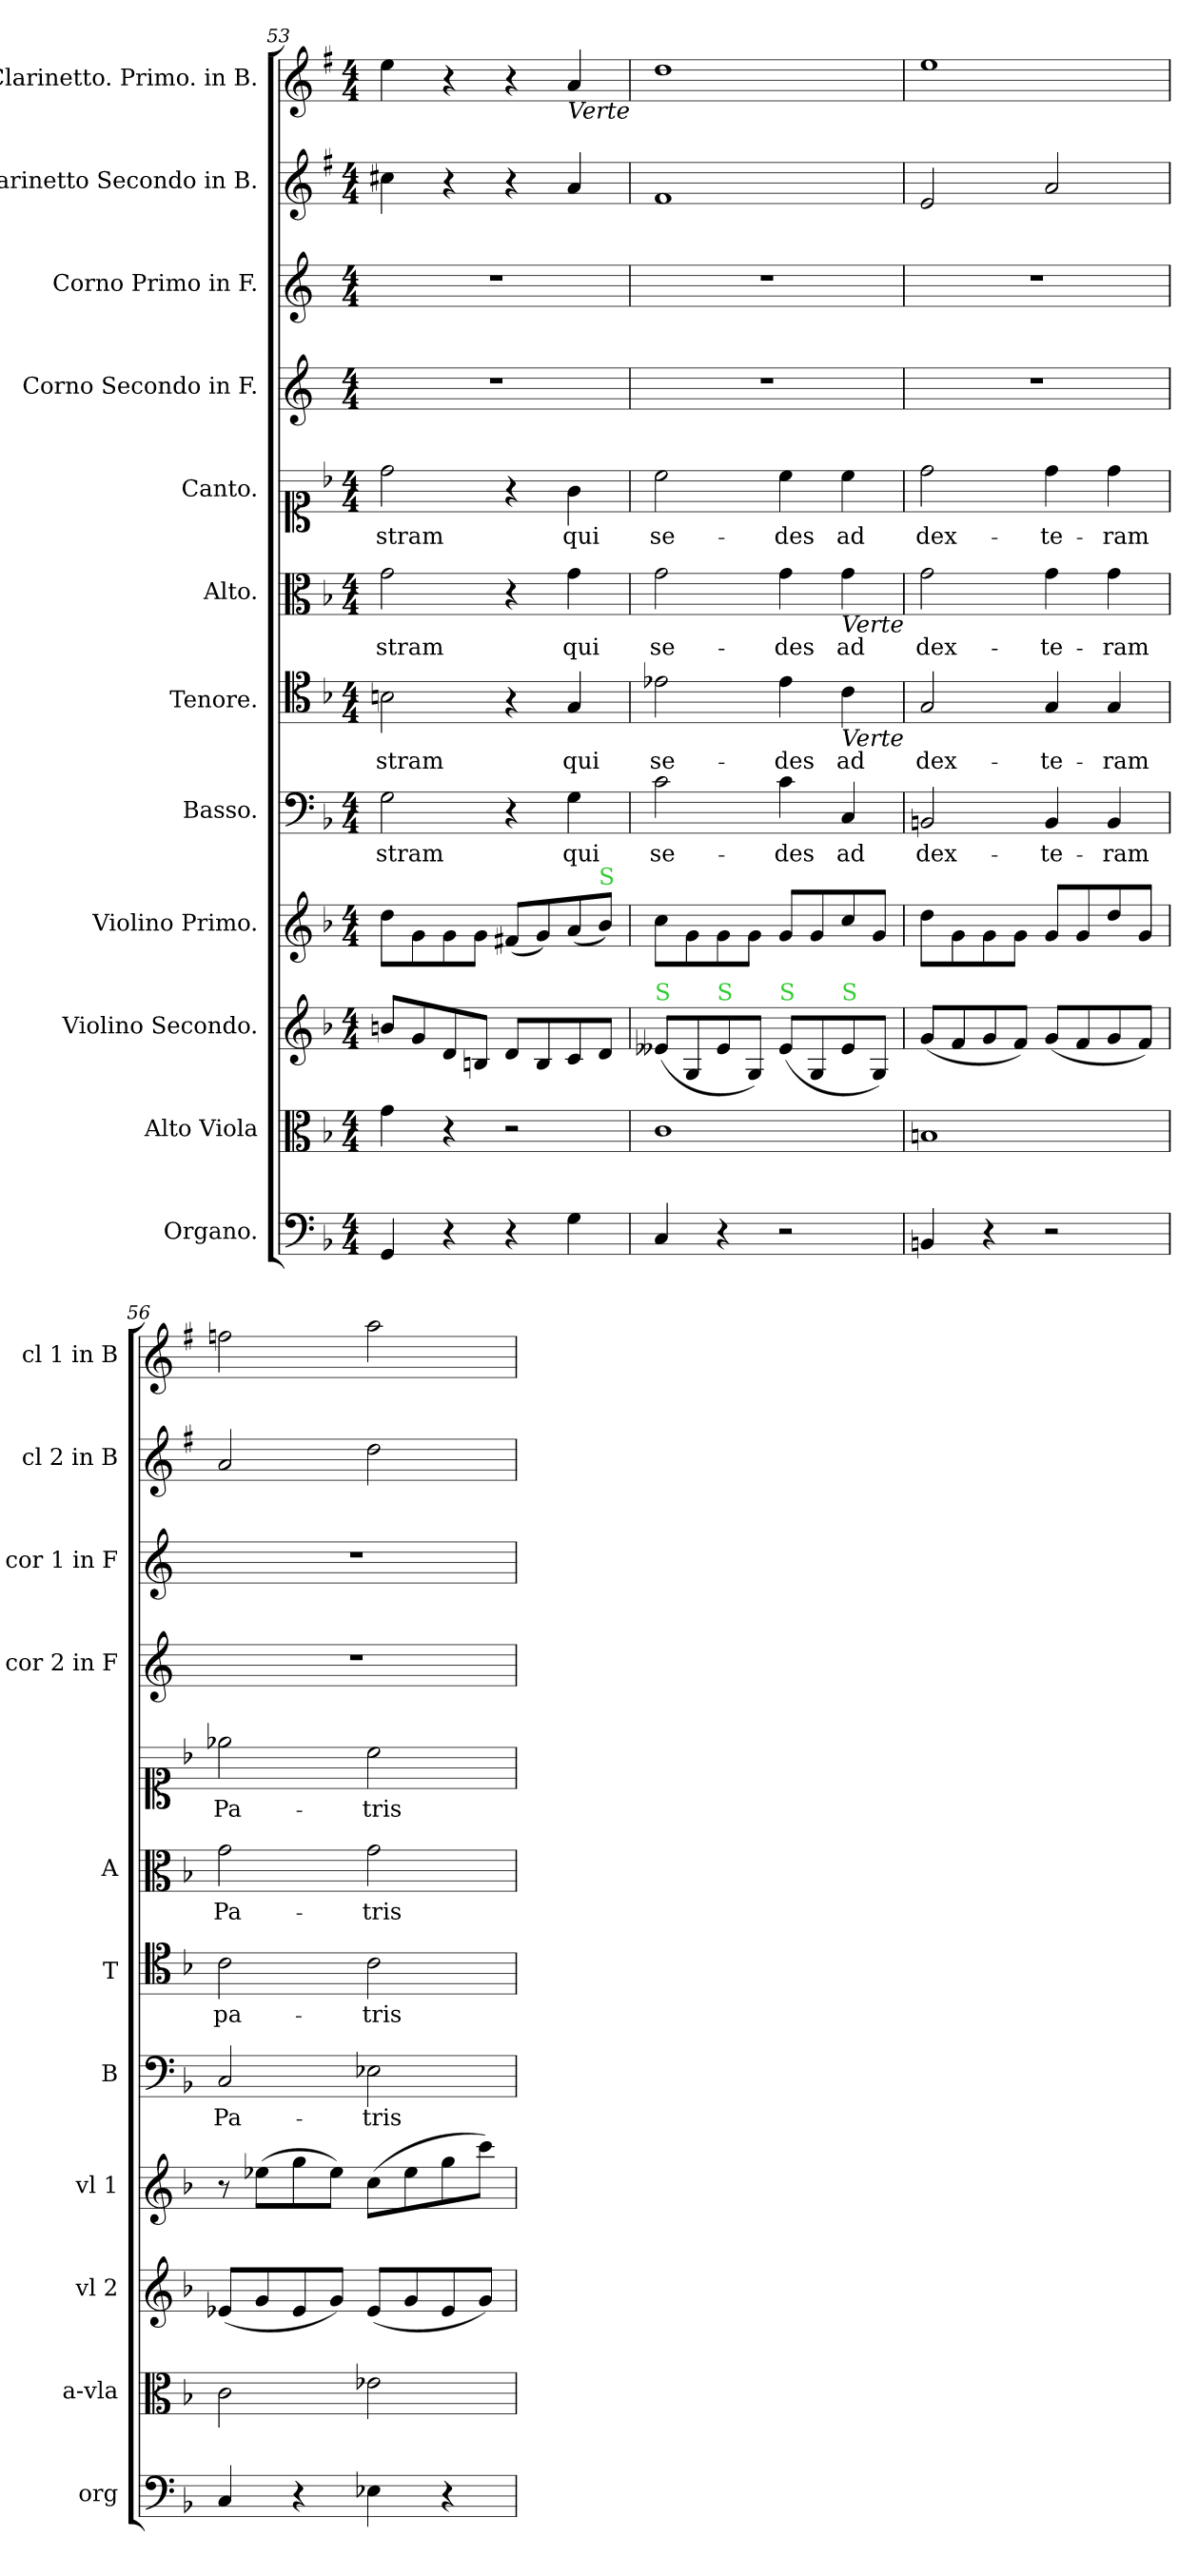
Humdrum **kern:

**kern	**kern	**kern	**kern	**kern	**text	**kern	**text	**kern	**text	**kern	**text	**kern	**kern	**kern	**kern
*part12	*part11	*part10	*part9	*part8	*part8	*part7	*part7	*part6	*part6	*part5	*part5	*part4	*part3	*part2	*part1
*staff12	*staff11	*staff10	*staff9	*staff8	*staff8	*staff7	*staff7	*staff6	*staff6	*staff5	*staff5	*staff4	*staff3	*staff2	*staff1
*I"Organo.	*I"Alto Viola	*I"Violino Secondo.	*I"Violino Primo.	*I"Basso.	*	*I"Tenore.	*	*I"Alto.	*	*I"Canto.	*	*I"Corno Secondo in F.	*I"Corno Primo in F.	*I"Clarinetto Secondo in B.	*I"Clarinetto. Primo. in B.
*I'org	*I'a-vla	*I'vl 2	*I'vl 1	*I'B	*	*I'T	*	*I'A	*	*	*	*I'cor 2 in F	*I'cor 1 in F	*I'cl 2 in B	*I'cl 1 in B
*clefF4	*clefC3	*clefG2	*clefG2	*clefF4	*	*clefC4	*	*clefC3	*	*clefC1	*	*clefG2	*clefG2	*clefG2	*clefG2
*	*	*	*	*	*	*	*	*	*	*	*	*ITrd4c7	*ITrd4c7	*ITrd1c2	*ITrd1c2
*k[b-]	*k[b-]	*k[b-]	*k[b-]	*k[b-]	*	*k[b-]	*	*k[b-]	*	*k[b-]	*	*k[b-]	*k[b-]	*k[b-]	*k[b-]
*F:	*F:	*F:	*F:	*F:	*	*F:	*	*F:	*	*F:	*	*F:	*F:	*F:	*F:
*M4/4	*M4/4	*M4/4	*M4/4	*M4/4	*	*M4/4	*	*M4/4	*	*M4/4	*	*M4/4	*M4/4	*M4/4	*M4/4
=53	=53	=53	=53	=53	=53	=53	=53	=53	=53	=53	=53	=53	=53	=53	=53
4GG/	4g\	8bn/L	8dd\L	2G\	-stram	2Bn\	-stram	2g\	-stram	2dd\	-stram	1r	1r	4bn\	4dd\
.	.	8g/	8g\	.	.	.	.	.	.	.	.	.	.	.	.
4r	4r	8d/	8g\	.	.	.	.	.	.	.	.	.	.	4r	4r
.	.	8Bn/J	8g\J	.	.	.	.	.	.	.	.	.	.	.	.
4r	2r	8d/L	(8f#X/L	4r	.	4r	.	4r	.	4r	.	.	.	4r	4r
.	.	8B/	8g/)	.	.	.	.	.	.	.	.	.	.	.	.
!	!	!	!	!	!	!	!	!	!	!	!	!	!	!	!LO:TX:b:i:t=Verte
4G\	.	8c/	(8a/	4G\	qui	4G/	qui	4g\	qui	4g\	qui	.	.	4g/	4g/
!	!	!	!LO:TX:a:color=limegreen:t=S	!	!	!	!	!	!	!	!	!	!	!	!
.	.	8d/J	8b-/J)	.	.	.	.	.	.	.	.	.	.	.	.
=54	=54	=54	=54	=54	=54	=54	=54	=54	=54	=54	=54	=54	=54	=54	=54
!	!	!LO:TX:a:color=limegreen:t=S	!	!	!	!	!	!	!	!	!	!	!	!	!
4C/	1c	(8e--X/L	8cc\L	2c\	se-	2e-X\	se-	2g\	se-	2cc\	se-	1r	1r	1e	1cc
.	.	8G/	8g\	.	.	.	.	.	.	.	.	.	.	.	.
!	!	!LO:TX:a:color=limegreen:t=S	!	!	!	!	!	!	!	!	!	!	!	!	!
4r	.	8e--/	8g\	.	.	.	.	.	.	.	.	.	.	.	.
.	.	8G/J)	8g\J	.	.	.	.	.	.	.	.	.	.	.	.
!	!	!LO:TX:a:color=limegreen:t=S	!	!	!	!	!	!	!	!	!	!	!	!	!
2r	.	(8e--/L	8g/L	4c\	-des	4e-\	-des	4g\	-des	4cc\	-des	.	.	.	.
.	.	8G/	8g/	.	.	.	.	.	.	.	.	.	.	.	.
!	!	!	!	!	!	!	!	!LO:TX:b:i:t=Verte	!	!	!	!	!	!	!
!	!	!	!	!	!	!LO:TX:b:i:t=Verte	!	!	!	!	!	!	!	!	!
!	!	!LO:TX:a:color=limegreen:t=S	!	!	!	!	!	!	!	!	!	!	!	!	!
.	.	8e--/	8cc/	4C/	ad	4c\	ad	4g\	ad	4cc\	ad	.	.	.	.
.	.	8G/J)	8g/J	.	.	.	.	.	.	.	.	.	.	.	.
=55	=55	=55	=55	=55	=55	=55	=55	=55	=55	=55	=55	=55	=55	=55	=55
4BBn/	1Bn	(8g/L	8dd\L	2BBn/	dex-	2G/	dex-	2g\	dex-	2dd\	dex-	1r	1r	2d/	1dd
.	.	8f/	8g\	.	.	.	.	.	.	.	.	.	.	.	.
4r	.	8g/	8g\	.	.	.	.	.	.	.	.	.	.	.	.
.	.	8f/J)	8g\J	.	.	.	.	.	.	.	.	.	.	.	.
2r	.	(8g/L	8g/L	4BB/	-te-	4G/	-te-	4g\	-te-	4dd\	-te-	.	.	2g/	.
.	.	8f/	8g/	.	.	.	.	.	.	.	.	.	.	.	.
.	.	8g/	8dd/	4BB/	-ram	4G/	-ram	4g\	-ram	4dd\	-ram	.	.	.	.
.	.	8f/J)	8g/J	.	.	.	.	.	.	.	.	.	.	.	.
=56	=56	=56	=56	=56	=56	=56	=56	=56	=56	=56	=56	=56	=56	=56	=56
4C/	2c\	(8e-X/L	8r	2C/	Pa-	2c\	pa-	2g\	Pa-	2ee-X\	Pa-	1r	1r	2g/	2ee-X\
.	.	8g/	(8ee-X\L	.	.	.	.	.	.	.	.	.	.	.	.
4r	.	8e-/	8gg\	.	.	.	.	.	.	.	.	.	.	.	.
.	.	8g/J)	8ee-\J)	.	.	.	.	.	.	.	.	.	.	.	.
4E-X\	2e-X\	(8e-/L	(8cc\L	2E-X\	-tris	2c\	-tris	2g\	-tris	2cc\	-tris	.	.	2cc\	2gg\
.	.	8g/	8ee-\	.	.	.	.	.	.	.	.	.	.	.	.
4r	.	8e-/	8gg\	.	.	.	.	.	.	.	.	.	.	.	.
.	.	8g/J)	8ccc\J)	.	.	.	.	.	.	.	.	.	.	.	.
=	=	=	=	=	=	=	=	=	=	=	=	=	=	=	=
*-	*-	*-	*-	*-	*-	*-	*-	*-	*-	*-	*-	*-	*-	*-	*-
